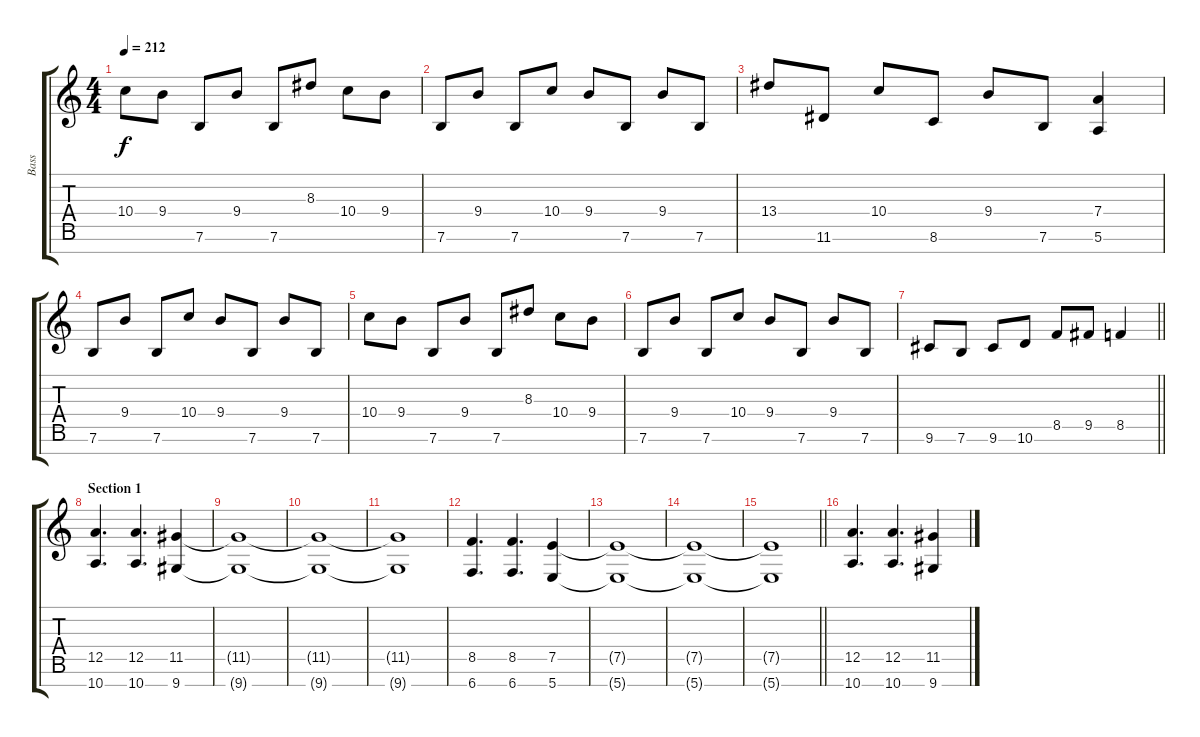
\track ("Bass" "Bass") {instrument electricbasspick}
\staff {score tabs}
\tuning (E4 B3 G3 D3 A2 E2 B1) {hide}
\ts (4 4)
\tempo 212
\clef g2
\ks c
10.4.8{dy f} 9.4.8 7.6.8 9.4.8 7.6.8 8.3.8 10.4.8 9.4.8 |
7.6.8 9.4.8 7.6.8 10.4.8 9.4.8 7.6.8 9.4.8 7.6.8 |
13.4.8 11.6.8 10.4.8 8.6.8 9.4.8 7.6.8 (7.4 5.6).4 |
7.6.8 9.4.8 7.6.8 10.4.8 9.4.8 7.6.8 9.4.8 7.6.8 |
10.4.8 9.4.8 7.6.8 9.4.8 7.6.8 8.3.8 10.4.8 9.4.8 |
7.6.8 9.4.8 7.6.8 10.4.8 9.4.8 7.6.8 9.4.8 7.6.8 |
\barLineRight lightlight
9.6.8 7.6.8 9.6.8 10.6.8 8.5.8 9.5.8 8.5.4 |
\section ("" "Section 1")
(12.5 10.7).4{d} (12.5 10.7).4{d} (11.5 9.7).4 |
(11.5{t} 9.7{t}).1 |
(11.5{t} 9.7{t}).1 |
(11.5{t} 9.7{t}).1 |
(8.5 6.7).4{d} (8.5 6.7).4{d} (7.5 5.7).4 |
(7.5{t} 5.7{t}).1 |
(7.5{t} 5.7{t}).1 |
\barLineRight lightlight
(7.5{t} 5.7{t}).1 |
(12.5 10.7).4{d} (12.5 10.7).4{d} (11.5 9.7).4
